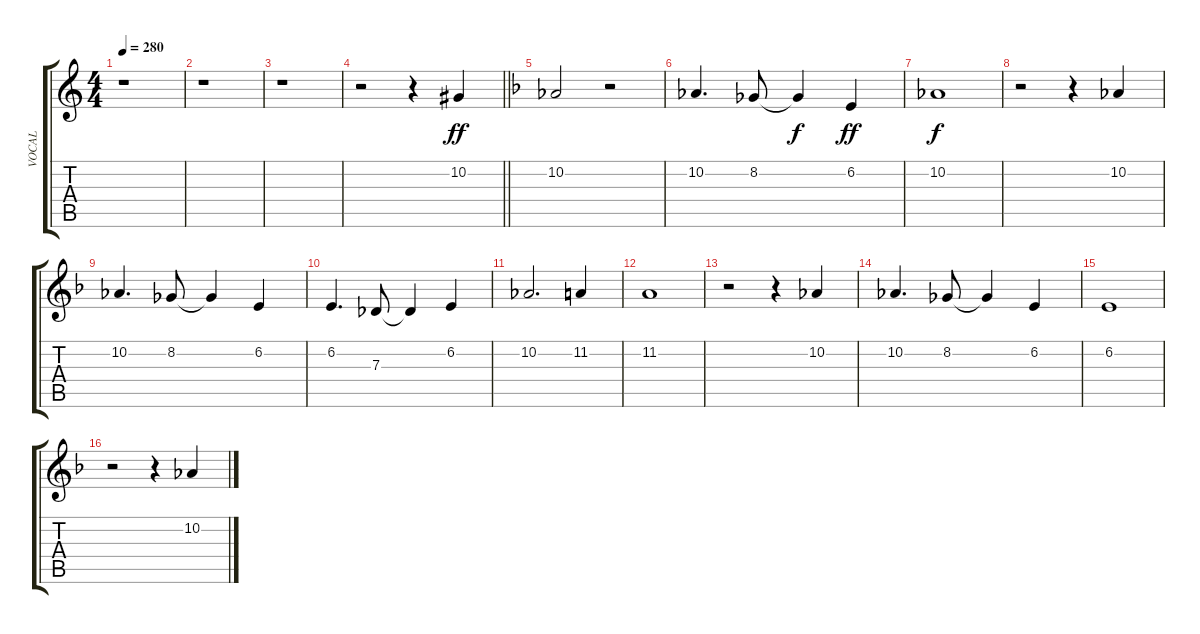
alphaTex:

\track ("VOCAL" "VOCAL") {instrument lead6voice bank 1}
\staff {score tabs}
\tuning (Eb4 Bb3 Gb3 Db3 Ab2 Eb2) {hide}
\ts (4 4)
\tempo 280
\clef g2
\ks c
r.1{dy f} |
r.1 |
r.1 |
\barLineRight lightlight
r.2 r.4 10.2.4{dy ff} |
\ks dminor
10.2.2 r.2 |
10.2.4{d} 8.2.8 8.2{t}.4{dy f} 6.2.4{dy ff} |
10.2.1{dy f} |
r.2 r.4 10.2.4 |
10.2.4{d} 8.2.8 8.2{t}.4 6.2.4 |
6.2.4{d} 7.3.8 7.3{t}.4 6.2.4 |
10.2.2{d} 11.2.4 |
11.2.1 |
r.2 r.4 10.2.4 |
10.2.4{d} 8.2.8 8.2{t}.4 6.2.4 |
6.2.1 |
r.2 r.4 10.2.4
